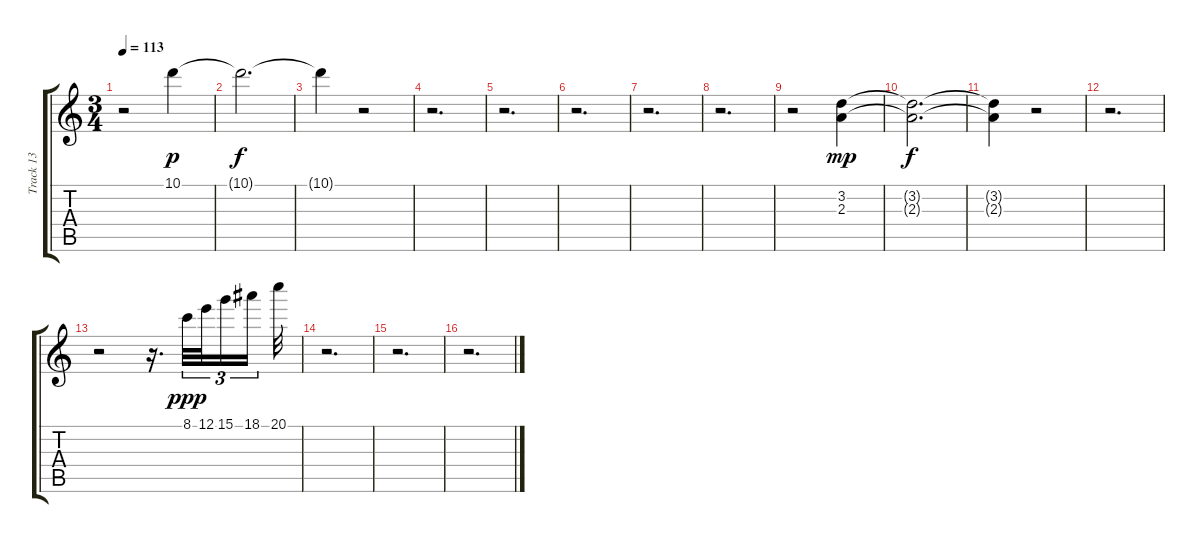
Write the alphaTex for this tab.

\track ("Track 13" "Track 13") {instrument electricguitarjazz}
\staff {score tabs}
\tuning (E4 B3 G3 D3 A2 E2) {hide}
\ts (3 4)
\tempo 113
\clef g2
\ks c
r.2{dy p} 10.1.4 |
10.1{t}.2{d dy f} |
10.1{t}.4 r.2 |
r.2{d} |
r.2{d} |
r.2{d} |
r.2{d} |
r.2{d} |
r.2 (3.2 2.3).4{dy mp} |
(3.2{t} 2.3{t}).2{d dy f} |
(3.2{t} 2.3{t}).4 r.2 |
r.2{d} |
r.2 r.16{d} 8.1.32{tu (3 2) dy ppp} 12.1.32{tu (3 2)} 15.1.16{tu (3 2)} 18.1.16{tu (3 2)} 20.1.32 |
r.2{d} |
r.2{d} |
r.2{d}
